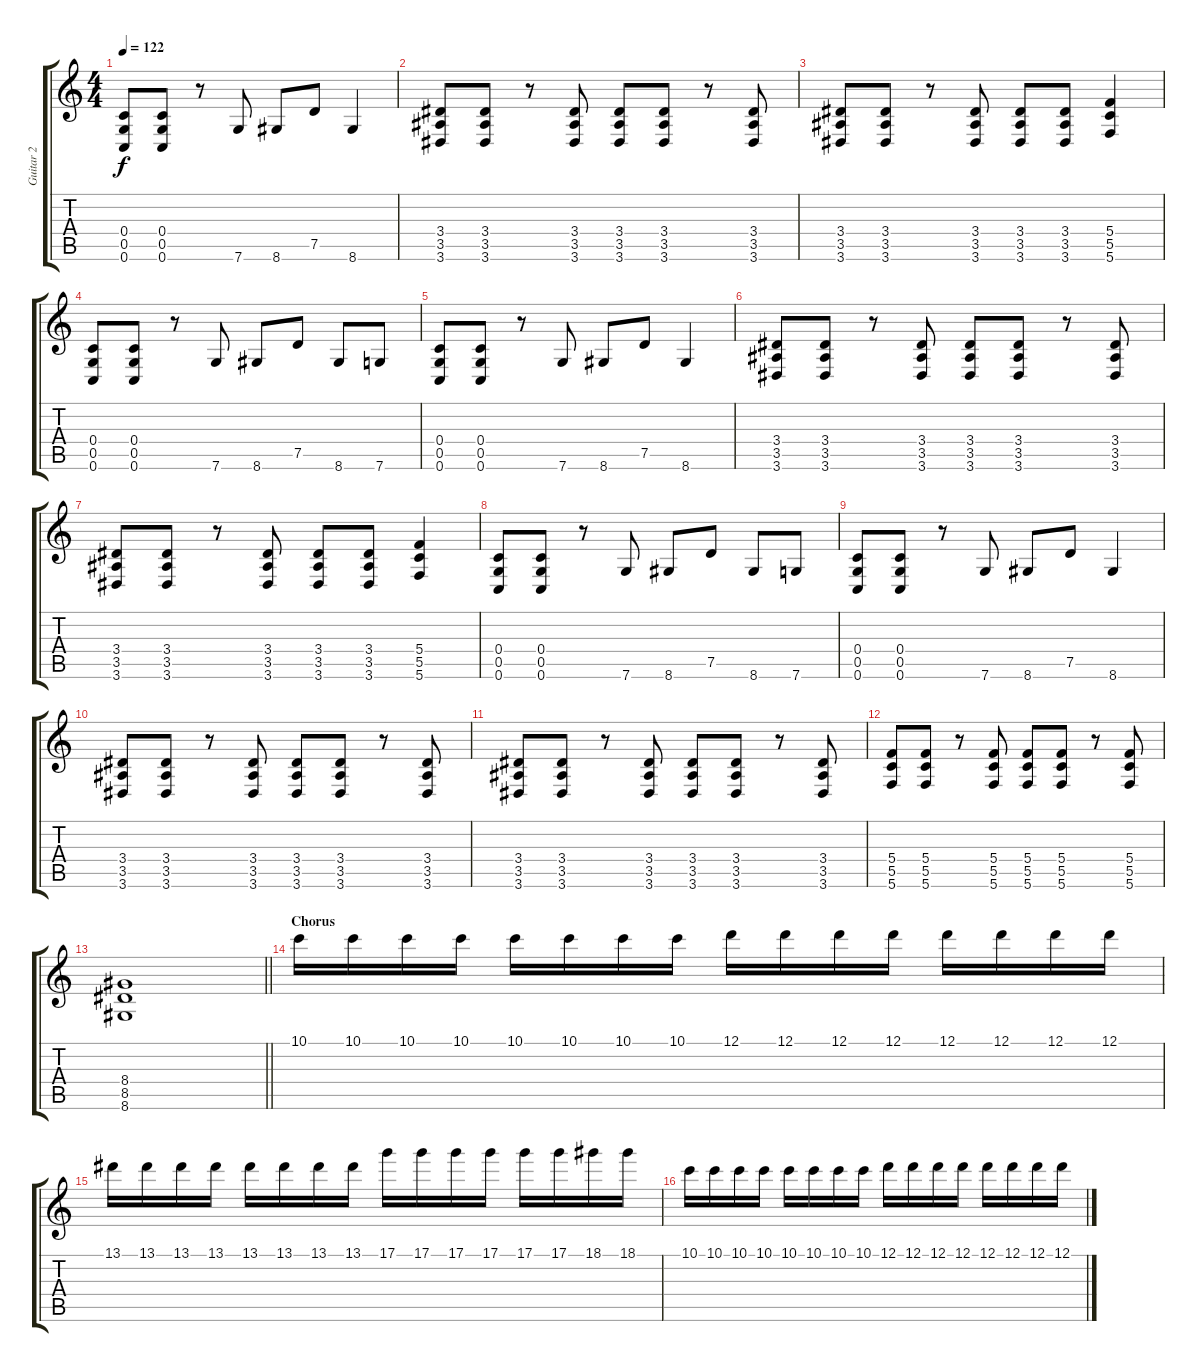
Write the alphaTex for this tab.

\track ("Guitar 2" "Guitar 2") {instrument overdrivenguitar}
\staff {score tabs}
\tuning (D4 A3 F3 C3 G2 C2) {hide}
\ts (4 4)
\tempo 122
\clef g2
\ks c
(0.4 0.5 0.6).8{dy f} (0.4 0.5 0.6).8 r.8 7.6.8 8.6.8 7.5.8 8.6.4 |
(3.4 3.5 3.6).8 (3.4 3.5 3.6).8 r.8 (3.4 3.5 3.6).8 (3.4 3.5 3.6).8 (3.4 3.5 3.6).8 r.8 (3.4 3.5 3.6).8 |
(3.4 3.5 3.6).8 (3.4 3.5 3.6).8 r.8 (3.4 3.5 3.6).8 (3.4 3.5 3.6).8 (3.4 3.5 3.6).8 (5.4 5.5 5.6).4 |
(0.4 0.5 0.6).8 (0.4 0.5 0.6).8 r.8 7.6.8 8.6.8 7.5.8 8.6.8 7.6.8 |
(0.4 0.5 0.6).8 (0.4 0.5 0.6).8 r.8 7.6.8 8.6.8 7.5.8 8.6.4 |
(3.4 3.5 3.6).8 (3.4 3.5 3.6).8 r.8 (3.4 3.5 3.6).8 (3.4 3.5 3.6).8 (3.4 3.5 3.6).8 r.8 (3.4 3.5 3.6).8 |
(3.4 3.5 3.6).8 (3.4 3.5 3.6).8 r.8 (3.4 3.5 3.6).8 (3.4 3.5 3.6).8 (3.4 3.5 3.6).8 (5.4 5.5 5.6).4 |
(0.4 0.5 0.6).8 (0.4 0.5 0.6).8 r.8 7.6.8 8.6.8 7.5.8 8.6.8 7.6.8 |
(0.4 0.5 0.6).8 (0.4 0.5 0.6).8 r.8 7.6.8 8.6.8 7.5.8 8.6.4 |
(3.4 3.5 3.6).8 (3.4 3.5 3.6).8 r.8 (3.4 3.5 3.6).8 (3.4 3.5 3.6).8 (3.4 3.5 3.6).8 r.8 (3.4 3.5 3.6).8 |
(3.4 3.5 3.6).8 (3.4 3.5 3.6).8 r.8 (3.4 3.5 3.6).8 (3.4 3.5 3.6).8 (3.4 3.5 3.6).8 r.8 (3.4 3.5 3.6).8 |
(5.4 5.5 5.6).8 (5.4 5.5 5.6).8 r.8 (5.4 5.5 5.6).8 (5.4 5.5 5.6).8 (5.4 5.5 5.6).8 r.8 (5.4 5.5 5.6).8 |
\barLineRight lightlight
(8.4 8.5 8.6).1 |
\section ("" "Chorus")
10.1.16{volume 6} 10.1.16 10.1.16 10.1.16 10.1.16 10.1.16 10.1.16 10.1.16 12.1.16 12.1.16 12.1.16 12.1.16 12.1.16 12.1.16 12.1.16 12.1.16 |
13.1.16 13.1.16 13.1.16 13.1.16 13.1.16 13.1.16 13.1.16 13.1.16 17.1.16 17.1.16 17.1.16 17.1.16 17.1.16 17.1.16 18.1.16 18.1.16 |
10.1.16 10.1.16 10.1.16 10.1.16 10.1.16 10.1.16 10.1.16 10.1.16 12.1.16 12.1.16 12.1.16 12.1.16 12.1.16 12.1.16 12.1.16 12.1.16
